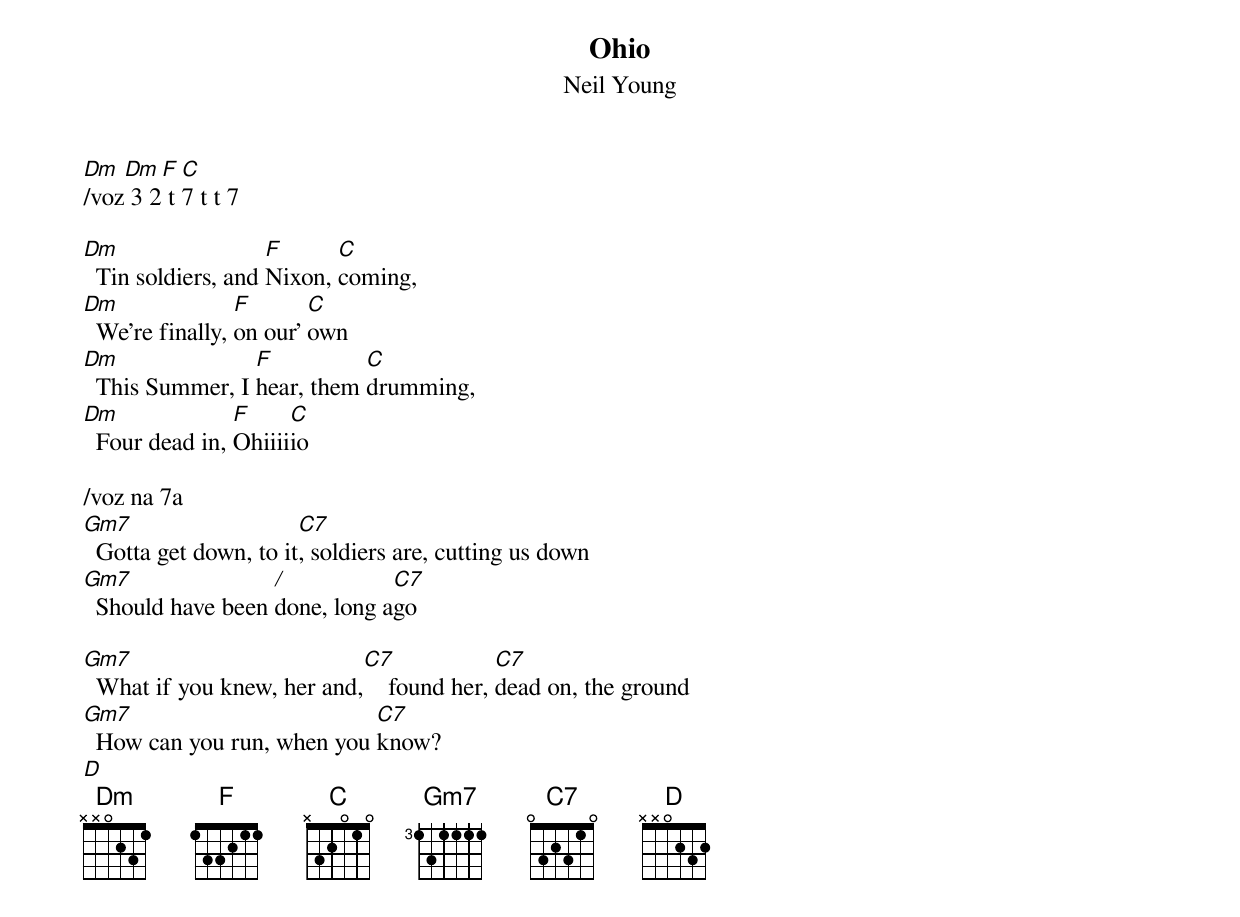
Ohio
Neil Young

Dm  Dm  F  C
/voz 3 2 t 7 t t 7

Dm                  F      C
  Tin soldiers, and Nixon, coming,
Dm               F       C
  We're finally, on our’ own
Dm               F          C
  This Summer, I hear, them drumming,
Dm              F     C
  Four dead in, Ohiiiiio

/voz na 7a
Gm7                    C7
  Gotta get down, to it, soldiers are, cutting us down
Gm7                /           C7
  Should have been done, long ago

Gm7                         C7             C7
  What if you knew, her and,    found her, dead on, the ground
Gm7                         C7
  How can you run, when you know?
D
